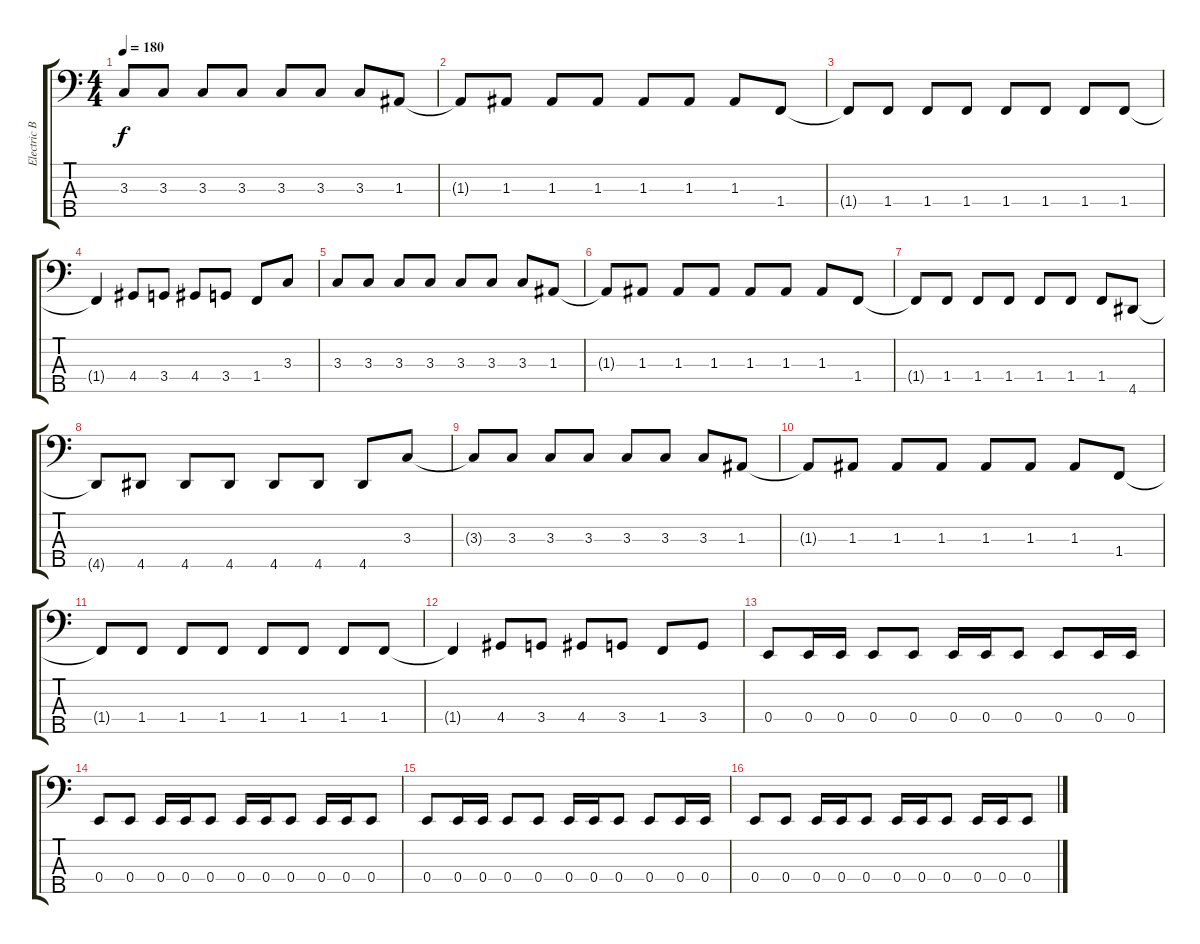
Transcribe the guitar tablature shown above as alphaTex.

\track ("Electric Bass (Ellefson)" "Electric B") {instrument electricbassfinger}
\staff {score tabs}
\tuning (G2 D2 A1 E1 B0) {hide}
\ts (4 4)
\tempo 180
\clef f4
\ks c
3.3{t}.8{dy f} 3.3.8 3.3.8 3.3.8 3.3.8 3.3.8 3.3.8 1.3.8 |
1.3{t}.8 1.3.8 1.3.8 1.3.8 1.3.8 1.3.8 1.3.8 1.4.8 |
1.4{t}.8 1.4.8 1.4.8 1.4.8 1.4.8 1.4.8 1.4.8 1.4.8 |
1.4{t}.4 4.4.8 3.4.8 4.4.8 3.4.8 1.4.8 3.3.8 |
3.3.8 3.3.8 3.3.8 3.3.8 3.3.8 3.3.8 3.3.8 1.3.8 |
1.3{t}.8 1.3.8 1.3.8 1.3.8 1.3.8 1.3.8 1.3.8 1.4.8 |
1.4{t}.8 1.4.8 1.4.8 1.4.8 1.4.8 1.4.8 1.4.8 4.5.8 |
4.5{t}.8 4.5.8 4.5.8 4.5.8 4.5.8 4.5.8 4.5.8 3.3.8 |
3.3{t}.8 3.3.8 3.3.8 3.3.8 3.3.8 3.3.8 3.3.8 1.3.8 |
1.3{t}.8 1.3.8 1.3.8 1.3.8 1.3.8 1.3.8 1.3.8 1.4.8 |
1.4{t}.8 1.4.8 1.4.8 1.4.8 1.4.8 1.4.8 1.4.8 1.4.8 |
1.4{t}.4 4.4.8 3.4.8 4.4.8 3.4.8 1.4.8 3.4.8 |
0.4.8 0.4.16 0.4.16 0.4.8 0.4.8 0.4.16 0.4.16 0.4.8 0.4.8 0.4.16 0.4.16 |
0.4.8 0.4.8 0.4.16 0.4.16 0.4.8 0.4.16 0.4.16 0.4.8 0.4.16 0.4.16 0.4.8 |
0.4.8 0.4.16 0.4.16 0.4.8 0.4.8 0.4.16 0.4.16 0.4.8 0.4.8 0.4.16 0.4.16 |
0.4.8 0.4.8 0.4.16 0.4.16 0.4.8 0.4.16 0.4.16 0.4.8 0.4.16 0.4.16 0.4.8
